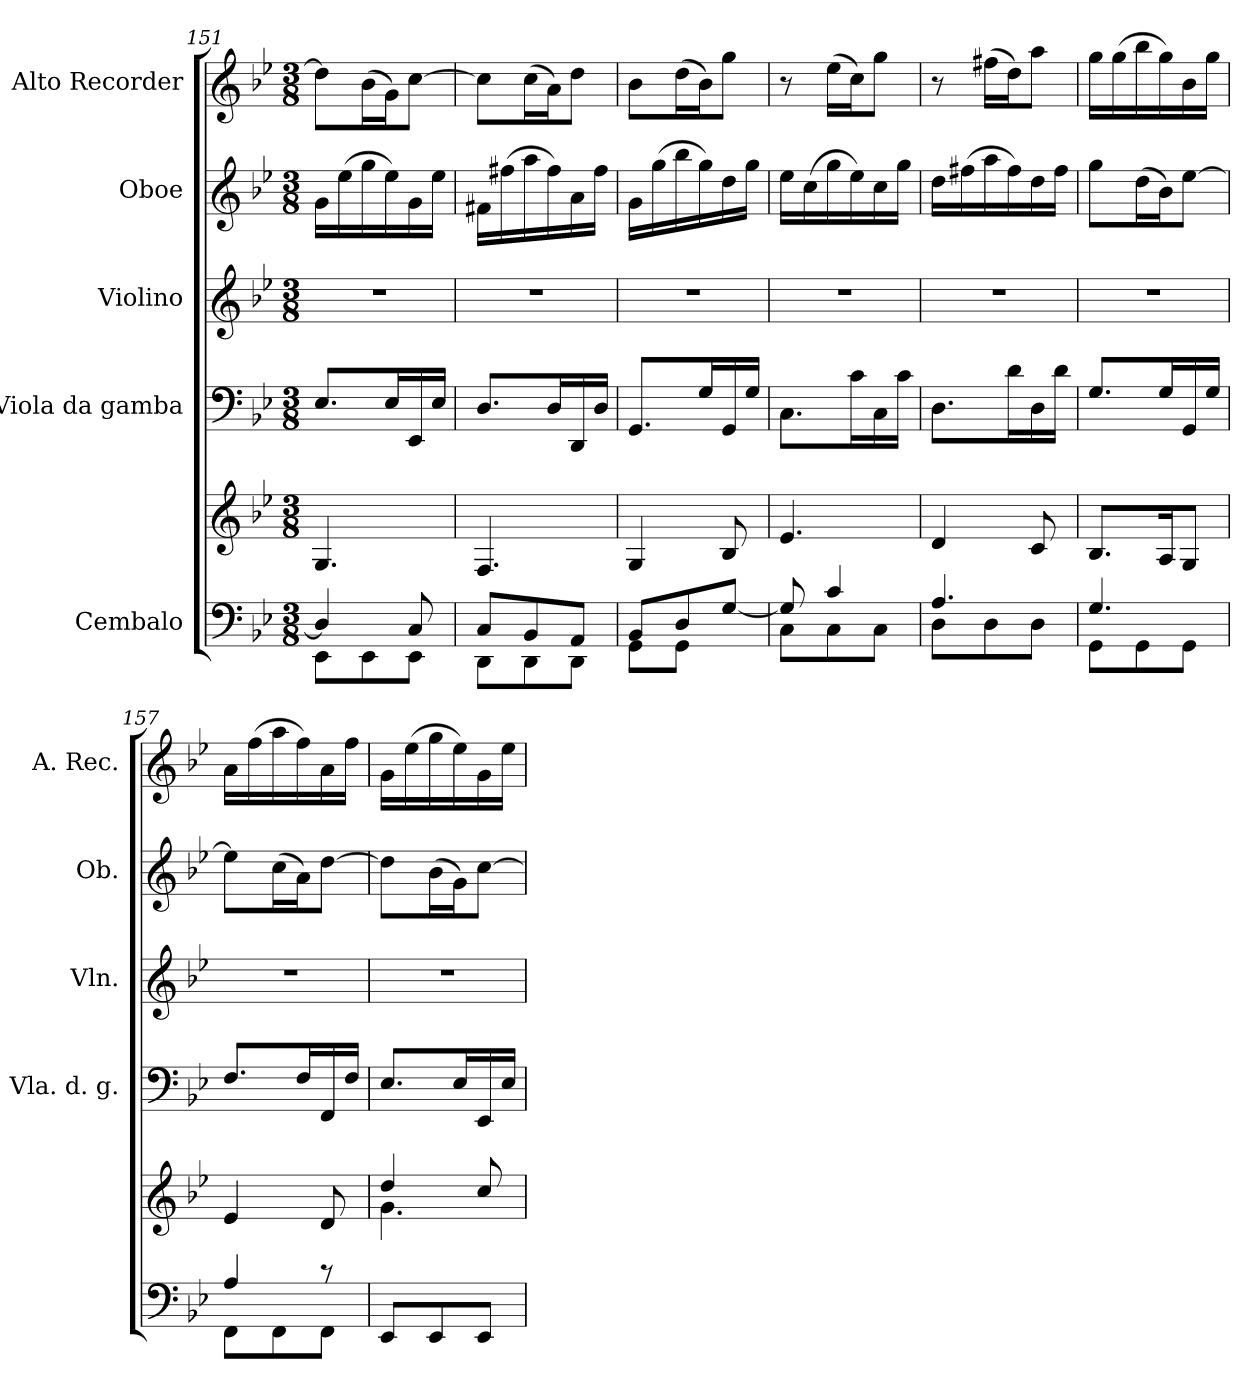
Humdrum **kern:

**kern	**kern	**kern	**kern	**kern	**kern
*part5	*part5	*part4	*part3	*part2	*part1
*staff6	*staff5	*staff4	*staff3	*staff2	*staff1
*I"Cembalo	*	*I"Viola da gamba	*I"Violino	*I"Oboe	*I"Alto Recorder
*	*	*I'Vla. d. g.	*I'Vln.	*I'Ob.	*I'A. Rec.
*clefF4	*clefG2	*clefF4	*clefG2	*clefG2	*clefG2
*k[b-e-]	*k[b-e-]	*k[b-e-]	*k[b-e-]	*k[b-e-]	*k[b-e-]
*M3/8	*M3/8	*M3/8	*M3/8	*M3/8	*M3/8
=151	=151	=151	=151	=151	=151
*^	*	*	*	*	*
4D/]	8EE-\L	4.G/	8.E-/L	4.r	16g\LL	8dd\L]
.	.	.	.	.	(16ee-\	.
.	8EE-\	.	.	.	16gg\	(16b-\L
.	.	.	16E-/L	.	16ee-\)	16g\J)
8C/	8EE-\J	.	16EE-/	.	16g\	[8cc\J
.	.	.	16E-/JJ	.	16ee-\JJ	.
=152	=152	=152	=152	=152	=152	=152
8C/L	8DD\L	4.F/	8.D/L	4.r	16f#X\LL	8cc\L]
.	.	.	.	.	(16ff#X\	.
8BB-/	8DD\	.	.	.	16aa\	(16cc\L
.	.	.	16D/L	.	16ff#\)	16a\J)
8AA/J	8DD\J	.	16DD/	.	16a\	8dd\J
.	.	.	16D/JJ	.	16ff#\JJ	.
=153	=153	=153	=153	=153	=153	=153
8BB-/L	8GG\L	4G/	8.GG/L	4.r	16g\LL	8b-\L
.	.	.	.	.	(16gg\	.
8D/	8GG\J	.	.	.	16bb-\	(16dd\L
.	.	.	16G/L	.	16gg\)	16b-\J)
[8G/J	8ryy	8B-/	16GG/	.	16dd\	8gg\J
.	.	.	16G/JJ	.	16gg\JJ	.
=154	=154	=154	=154	=154	=154	=154
8G/]	8C\L	4.e-/	8.C\L	4.r	16ee-\LL	8r
.	.	.	.	.	(16cc\	.
4c/	8C\	.	.	.	16gg\	(16ee-\LL
.	.	.	16c\L	.	16ee-\)	16cc\J)
.	8C\J	.	16C\	.	16cc\	8gg\J
.	.	.	16c\JJ	.	16gg\JJ	.
=155	=155	=155	=155	=155	=155	=155
4.A/	8D\L	4d/	8.D\L	4.r	16dd\LL	8r
.	.	.	.	.	(16ff#X\	.
.	8D\	.	.	.	16aa\	(16ff#X\LL
.	.	.	16d\L	.	16ff#\)	16dd\J)
.	8D\J	8c/	16D\	.	16dd\	8aa\J
.	.	.	16d\JJ	.	16ff#\JJ	.
=156	=156	=156	=156	=156	=156	=156
4.G/	8GG\L	8.B-/L	8.G/L	4.r	8gg\L	16gg\LL
.	.	.	.	.	.	(16gg\
.	8GG\	.	.	.	(16dd\L	16bb-\
.	.	16A/K	16G/L	.	16b-\J)	16gg\)
.	8GG\J	8G/J	16GG/	.	[8ee-\J	16b-\
.	.	.	16G/JJ	.	.	16gg\JJ
=157	=157	=157	=157	=157	=157	=157
4A/	8FF\L	4e-/	8.F/L	4.r	8ee-\L]	16a\LL
.	.	.	.	.	.	(16ff\
.	8FF\	.	.	.	(16cc\L	16aa\
.	.	.	16F/L	.	16a\J)	16ff\)
8r	8FF\J	8d/	16FF/	.	[8dd\J	16a\
.	.	.	16F/JJ	.	.	16ff\JJ
*v	*v	*	*	*	*	*
!!LO:LB:g=z
=158	=158	=158	=158	=158	=158
*	*^	*	*	*	*
8EE-/L	4dd/	4.g\	8.E-/L	4.r	8dd\L]	16g\LL
.	.	.	.	.	.	(16ee-\
8EE-/	.	.	.	.	(16b-\L	16gg\
.	.	.	16E-/L	.	16g\J)	16ee-\)
8EE-/J	8cc/	.	16EE-/	.	[8cc\J	16g\
.	.	.	16E-/JJ	.	.	16ee-\JJ
*	*v	*v	*	*	*	*
=	=	=	=	=	=
*-	*-	*-	*-	*-	*-
